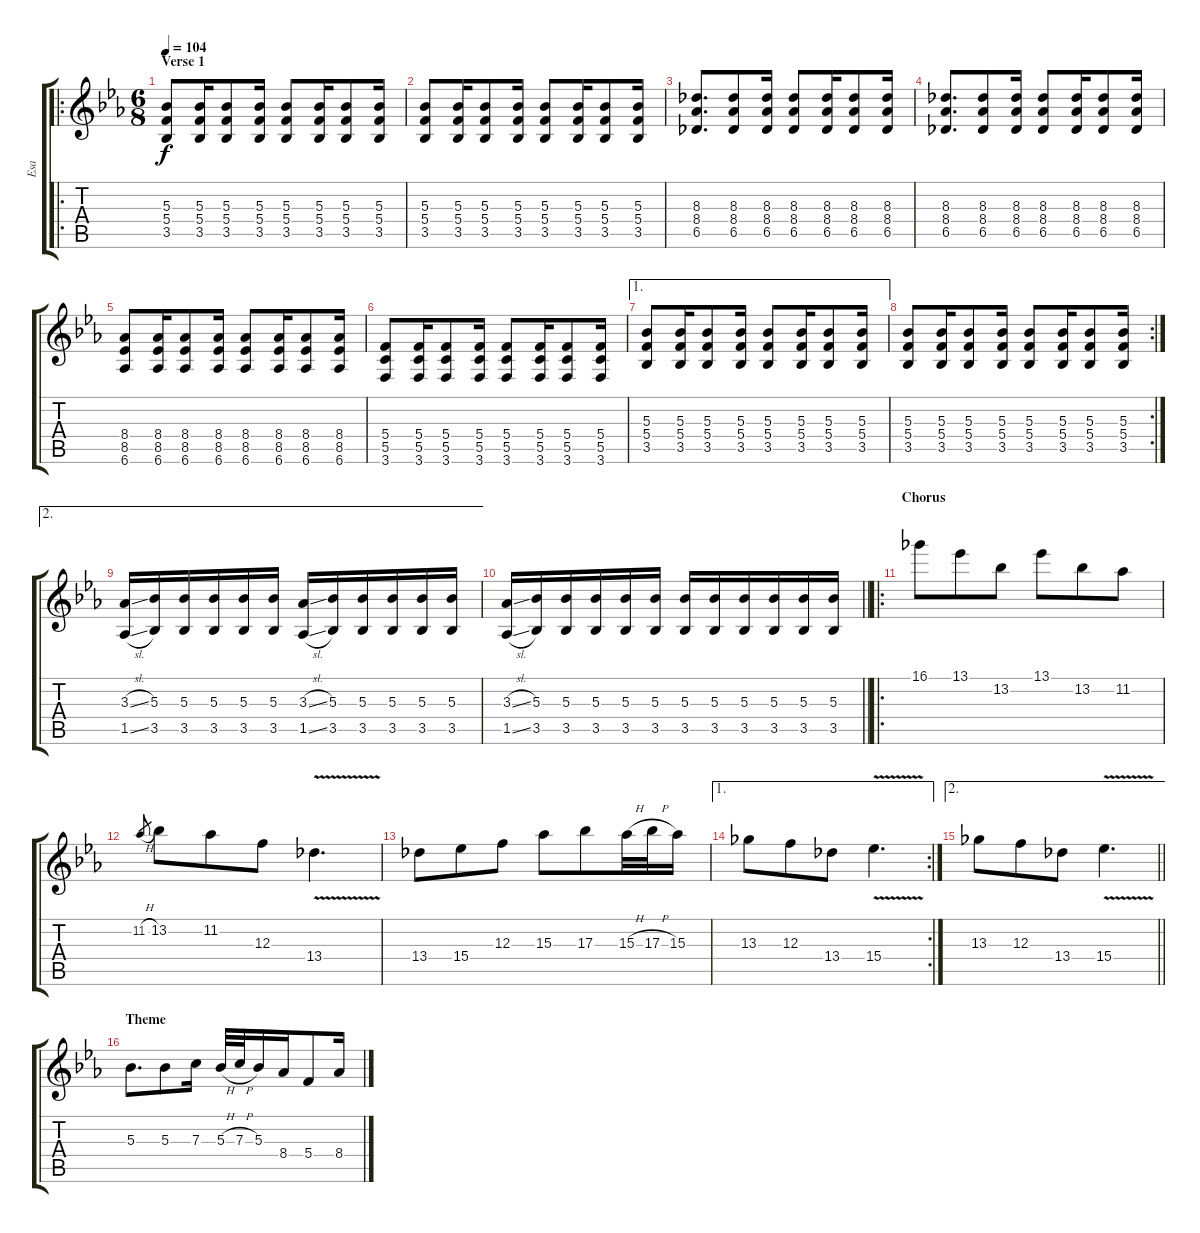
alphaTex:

\track ("Esa" "Esa") {instrument overdrivenguitar}
\staff {score tabs}
\tuning (D4 A3 F3 C3 G2 D2) {hide}
\ro
\ts (6 8)
\section ("" "Verse 1")
\tempo 104
\clef g2
\ks eb
(5.3 5.4 3.5).8{dy f} (5.3 5.4 3.5).16 (5.3 5.4 3.5).8 (5.3 5.4 3.5).16 (5.3 5.4 3.5).8 (5.3 5.4 3.5).16 (5.3 5.4 3.5).8 (5.3 5.4 3.5).16 |
(5.3 5.4 3.5).8 (5.3 5.4 3.5).16 (5.3 5.4 3.5).8 (5.3 5.4 3.5).16 (5.3 5.4 3.5).8 (5.3 5.4 3.5).16 (5.3 5.4 3.5).8 (5.3 5.4 3.5).16 |
(8.3 8.4 6.5).8{d} (8.3 8.4 6.5).8 (8.3 8.4 6.5).16 (8.3 8.4 6.5).8 (8.3 8.4 6.5).16 (8.3 8.4 6.5).8 (8.3 8.4 6.5).16 |
(8.3 8.4 6.5).8{d} (8.3 8.4 6.5).8 (8.3 8.4 6.5).16 (8.3 8.4 6.5).8 (8.3 8.4 6.5).16 (8.3 8.4 6.5).8 (8.3 8.4 6.5).16 |
(8.4 8.5 6.6).8 (8.4 8.5 6.6).16 (8.4 8.5 6.6).8 (8.4 8.5 6.6).16 (8.4 8.5 6.6).8 (8.4 8.5 6.6).16 (8.4 8.5 6.6).8 (8.4 8.5 6.6).16 |
(5.4 5.5 3.6).8 (5.4 5.5 3.6).16 (5.4 5.5 3.6).8 (5.4 5.5 3.6).16 (5.4 5.5 3.6).8 (5.4 5.5 3.6).16 (5.4 5.5 3.6).8 (5.4 5.5 3.6).16 |
\ae 1
(5.3 5.4 3.5).8 (5.3 5.4 3.5).16 (5.3 5.4 3.5).8 (5.3 5.4 3.5).16 (5.3 5.4 3.5).8 (5.3 5.4 3.5).16 (5.3 5.4 3.5).8 (5.3 5.4 3.5).16 |
\rc 2
(5.3 5.4 3.5).8 (5.3 5.4 3.5).16 (5.3 5.4 3.5).8 (5.3 5.4 3.5).16 (5.3 5.4 3.5).8 (5.3 5.4 3.5).16 (5.3 5.4 3.5).8 (5.3 5.4 3.5).16 |
\ae 2
(3.3{sl} 1.5{sl}).16 (5.3 3.5).16 (5.3 3.5).16 (5.3 3.5).16 (5.3 3.5).16 (5.3 3.5).16 (3.3{sl} 1.5{sl}).16 (5.3 3.5).16 (5.3 3.5).16 (5.3 3.5).16 (5.3 3.5).16 (5.3 3.5).16 |
\barLineRight lightlight
(3.3{sl} 1.5{sl}).16 (5.3 3.5).16 (5.3 3.5).16 (5.3 3.5).16 (5.3 3.5).16 (5.3 3.5).16 (5.3 3.5).16 (5.3 3.5).16 (5.3 3.5).16 (5.3 3.5).16 (5.3 3.5).16 (5.3 3.5).16 |
\ro
\section ("" "Chorus")
16.1.8 13.1.8 13.2.8 13.1.8 13.2.8 11.2.8 |
11.2{h}.8{gr} 13.2.8 11.2.8 12.3.8 13.4{v}.4{d} |
13.4.8 15.4.8 12.3.8 15.3.8 17.3.8 15.3{h}.32 17.3{h}.32 15.3.16 |
\ae 1
\rc 2
13.3.8 12.3.8 13.4.8 15.4{v}.4{d} |
\ae 2
\barLineRight lightlight
13.3.8 12.3.8 13.4.8 15.4{v}.4{d} |
\section ("" "Theme")
5.3.8{d} 5.3.8 7.3.16 5.3{h}.32 7.3{h}.32 5.3.16 8.4.16 5.4.8 8.4.16
